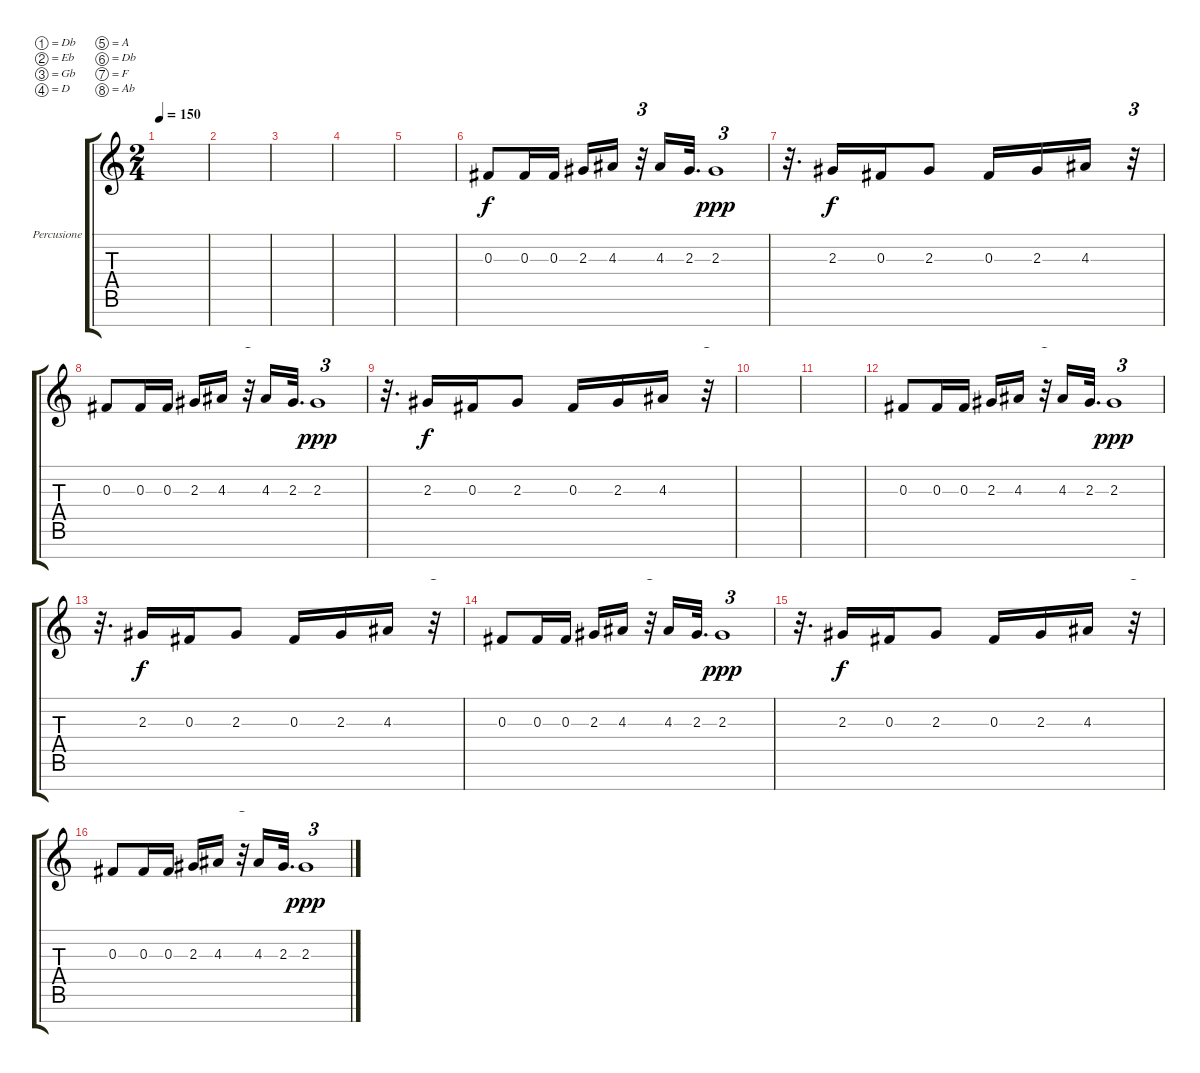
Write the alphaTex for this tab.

\bracketExtendMode groupsimilarinstruments
\firstSystemTrackNameOrientation horizontal
\otherSystemsTrackNameOrientation horizontal
\track ("Percusiones" "Percusione") {instrument acousticguitarsteel}
\staff {score tabs}
\tuning (Db4 Eb4 Gb3 D4 A3 Db3 F3 Ab2)
\ts (2 4)
\tempo 150
\clef g2
\ks c
|
|
|
|
|
0.3.8 0.3.16 0.3.16 2.3.16 4.3.16 r.32{tu (3 2)} 4.3.16 2.3.32{d} 2.3.1{tu (3 2) dy ppp} |
r.32{d} 2.3.16{dy f} 0.3.16 2.3.8 0.3.16 2.3.16 4.3.16 r.32{tu (3 2)} |
0.3.8 0.3.16 0.3.16 2.3.16 4.3.16 r.32{tu (3 2)} 4.3.16 2.3.32{d} 2.3.1{tu (3 2) dy ppp} |
r.32{d} 2.3.16{dy f} 0.3.16 2.3.8 0.3.16 2.3.16 4.3.16 r.32{tu (3 2)} |
|
|
0.3.8 0.3.16 0.3.16 2.3.16 4.3.16 r.32{tu (3 2)} 4.3.16 2.3.32{d} 2.3.1{tu (3 2) dy ppp} |
r.32{d} 2.3.16{dy f} 0.3.16 2.3.8 0.3.16 2.3.16 4.3.16 r.32{tu (3 2)} |
0.3.8 0.3.16 0.3.16 2.3.16 4.3.16 r.32{tu (3 2)} 4.3.16 2.3.32{d} 2.3.1{tu (3 2) dy ppp} |
r.32{d} 2.3.16{dy f} 0.3.16 2.3.8 0.3.16 2.3.16 4.3.16 r.32{tu (3 2)} |
0.3.8 0.3.16 0.3.16 2.3.16 4.3.16 r.32{tu (3 2)} 4.3.16 2.3.32{d} 2.3.1{tu (3 2) dy ppp}
